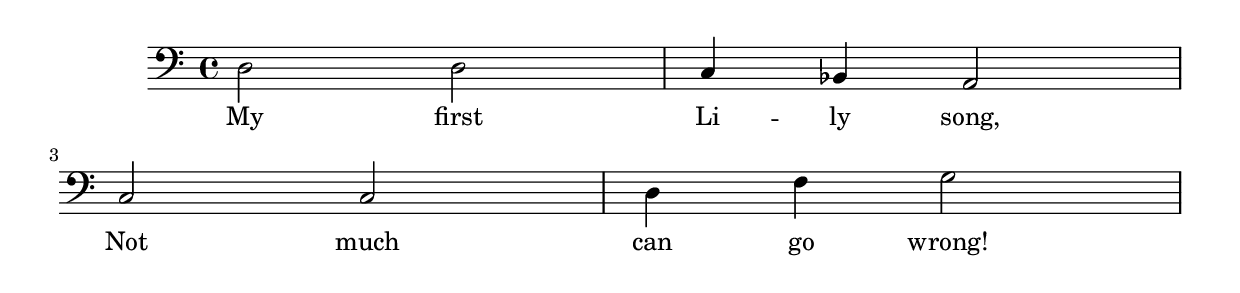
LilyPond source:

%% A simple song in LilyPond
<<
    \relative {
	\clef bass
	d,2 d c4 bes a2 \break
	c2 c d4 f g2
    }
    \addlyrics {
	My first Li -- ly song,
	Not much can go wrong!
    }
>>

%% Optional helper for automatic updating by convert-ly.  May be omitted.
\version "2.3.16"
    
%% Optional helper for quick click and edit mode.  May be omitted
#(ly:set-point-and-click 'line-column)

